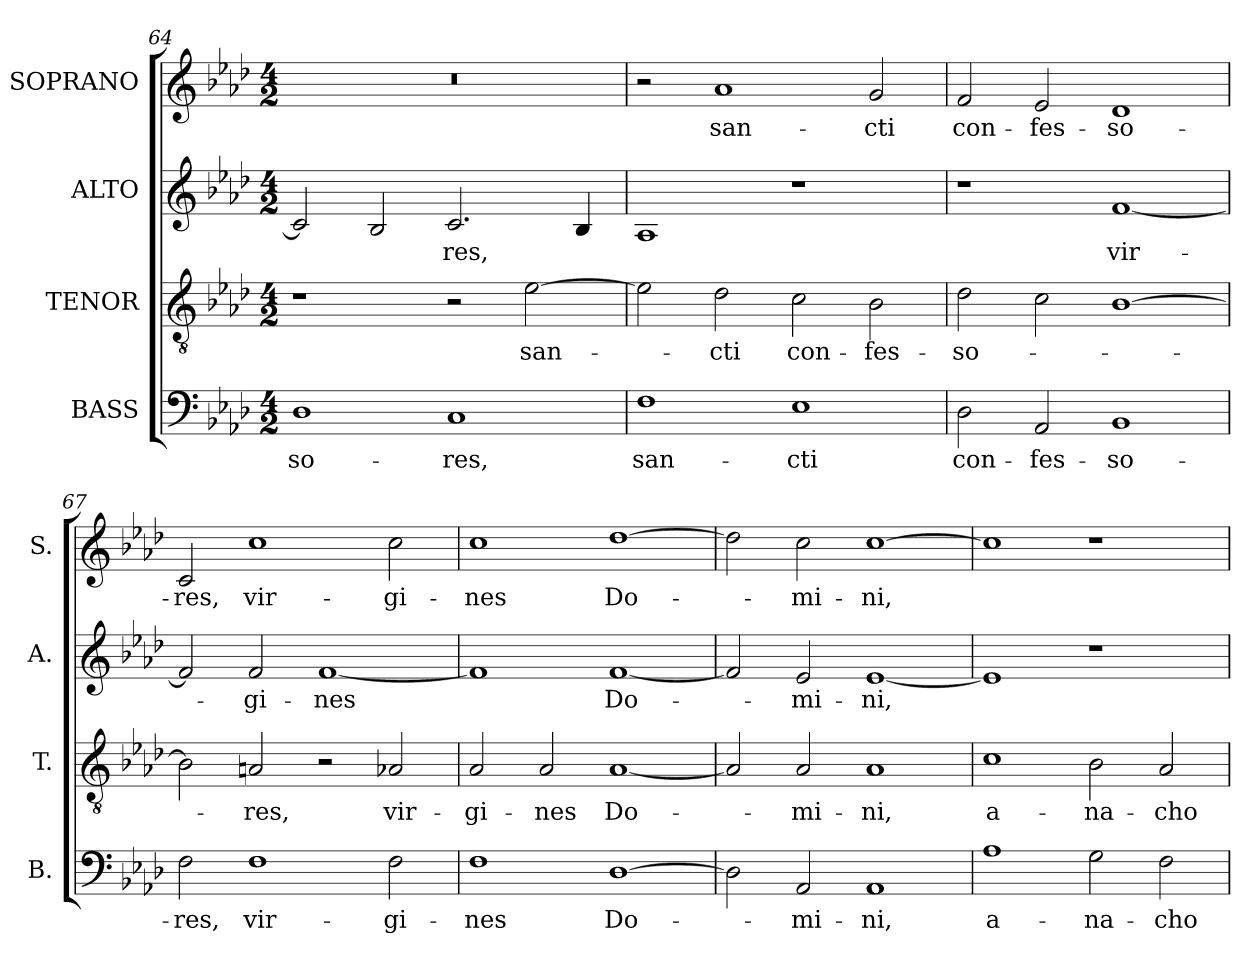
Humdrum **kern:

**kern	**text	**kern	**text	**kern	**text	**kern	**text
*part4	*part4	*part3	*part3	*part2	*part2	*part1	*part1
*staff4	*staff4	*staff3	*staff3	*staff2	*staff2	*staff1	*staff1
*I"BASS	*	*I"TENOR	*	*I"ALTO	*	*I"SOPRANO	*
*I'B.	*	*I'T.	*	*I'A.	*	*I'S.	*
*clefF4	*	*clefGv2	*	*clefG2	*	*clefG2	*
*	*	*ITrd7c12	*	*	*	*	*
*k[b-e-a-d-]	*	*k[b-e-a-d-]	*	*k[b-e-a-d-]	*	*k[b-e-a-d-]	*
*A-:	*	*A-:	*	*A-:	*	*A-:	*
*M4/2	*	*M4/2	*	*M4/2	*	*M4/2	*
=64	=64	=64	=64	=64	=64	=64	=64
!	!LO:LY:b:color=#000000	!	!	!	!	!LO:N:vis=1	!
1D-i	-so-	1r	.	2ci/]	.	0r	.
.	.	.	.	2B-i/	.	.	.
!	!LO:LY:b:color=#000000	!	!	!	!	!	!
!	!	!	!	!	!LO:LY:b:color=#000000	!	!
1Ci	-res,	2r	.	2.ci/	-res,	.	.
!	!	!	!LO:LY:b:color=#000000	!	!	!	!
.	.	[2E-i\	san-	.	.	.	.
.	.	.	.	4B-i/	.	.	.
=65	=65	=65	=65	=65	=65	=65	=65
!	!LO:LY:b:color=#000000	!	!	!	!	!	!
1Fi	san-	2E-i\]	.	1A-i	.	2r	.
!	!	!	!LO:LY:b:color=#000000	!	!	!	!
!	!	!	!	!	!	!	!LO:LY:b:color=#000000
.	.	2D-i\	-cti	.	.	1a-i	san-
!	!LO:LY:b:color=#000000	!	!	!	!	!	!
!	!	!	!LO:LY:b:color=#000000	!	!	!	!
1E-i	-cti	2Ci\	con-	1r	.	.	.
!	!	!	!LO:LY:b:color=#000000	!	!	!	!
!	!	!	!	!	!	!	!LO:LY:b:color=#000000
.	.	2BB-i\	-fes-	.	.	2gi/	-cti
!!LO:PB:g=z
=66	=66	=66	=66	=66	=66	=66	=66
!	!LO:LY:b:color=#000000	!	!	!	!	!	!
!	!	!	!LO:LY:b:color=#000000	!	!	!	!
!	!	!	!	!	!	!	!LO:LY:b:color=#000000
2D-i\	con-	2D-i\	-so-	1r	.	2fi/	con-
!	!LO:LY:b:color=#000000	!	!	!	!	!	!
!	!	!	!	!	!	!	!LO:LY:b:color=#000000
2AA-i/	-fes-	2Ci\	.	.	.	2e-i/	-fes-
!	!LO:LY:b:color=#000000	!	!	!	!	!	!
!	!	!	!	!	!LO:LY:b:color=#000000	!	!
!	!	!	!	!	!	!	!LO:LY:b:color=#000000
1BB-i	-so-	[1BB-i	.	[1fi	vir-	1d-i	-so-
=67	=67	=67	=67	=67	=67	=67	=67
!	!LO:LY:b:color=#000000	!	!	!	!	!	!
!	!	!	!	!	!	!	!LO:LY:b:color=#000000
2Fi\	-res,	2BB-i\]	.	2fi/]	.	2ci/	-res,
!	!LO:LY:b:color=#000000	!	!	!	!	!	!
!	!	!	!LO:LY:b:color=#000000	!	!	!	!
!	!	!	!	!	!LO:LY:b:color=#000000	!	!
!	!	!	!	!	!	!	!LO:LY:b:color=#000000
1Fi	vir-	2AAni/	-res,	2fi/	-gi-	1cci	vir-
!	!	!	!	!	!LO:LY:b:color=#000000	!	!
.	.	2r	.	[1fi	-nes	.	.
!	!LO:LY:b:color=#000000	!	!	!	!	!	!
!	!	!	!LO:LY:b:color=#000000	!	!	!	!
!	!	!	!	!	!	!	!LO:LY:b:color=#000000
2Fi\	-gi-	2AA-Xi/	vir-	.	.	2cci\	-gi-
=68	=68	=68	=68	=68	=68	=68	=68
!	!LO:LY:b:color=#000000	!	!	!	!	!	!
!	!	!	!LO:LY:b:color=#000000	!	!	!	!
!	!	!	!	!	!	!	!LO:LY:b:color=#000000
1Fi	-nes	2AA-i/	-gi-	1fi]	.	1cci	-nes
!	!	!	!LO:LY:b:color=#000000	!	!	!	!
.	.	2AA-i/	-nes	.	.	.	.
!	!LO:LY:b:color=#000000	!	!	!	!	!	!
!	!	!	!LO:LY:b:color=#000000	!	!	!	!
!	!	!	!	!	!LO:LY:b:color=#000000	!	!
!	!	!	!	!	!	!	!LO:LY:b:color=#000000
[1D-i	Do-	[1AA-i	Do-	[1fi	Do-	[1dd-i	Do-
=69	=69	=69	=69	=69	=69	=69	=69
2D-i\]	.	2AA-i/]	.	2fi/]	.	2dd-i\]	.
!	!LO:LY:b:color=#000000	!	!	!	!	!	!
!	!	!	!LO:LY:b:color=#000000	!	!	!	!
!	!	!	!	!	!LO:LY:b:color=#000000	!	!
!	!	!	!	!	!	!	!LO:LY:b:color=#000000
2AA-i/	-mi-	2AA-i/	-mi-	2e-i/	-mi-	2cci\	-mi-
!	!LO:LY:b:color=#000000	!	!	!	!	!	!
!	!	!	!LO:LY:b:color=#000000	!	!	!	!
!	!	!	!	!	!LO:LY:b:color=#000000	!	!
!	!	!	!	!	!	!	!LO:LY:b:color=#000000
1AA-i	-ni,	1AA-i	-ni,	[1e-i	-ni,	[1cci	-ni,
=70	=70	=70	=70	=70	=70	=70	=70
!	!LO:LY:b:color=#000000	!	!	!	!	!	!
!	!	!	!LO:LY:b:color=#000000	!	!	!	!
1A-i	a-	1Ci	a-	1e-i]	.	1cci]	.
!	!LO:LY:b:color=#000000	!	!	!	!	!	!
!	!	!	!LO:LY:b:color=#000000	!	!	!	!
2Gi\	-na-	2BB-i\	-na-	1r	.	1r	.
!	!LO:LY:b:color=#000000	!	!	!	!	!	!
!	!	!	!LO:LY:b:color=#000000	!	!	!	!
2Fi\	-cho-	2AA-i/	-cho-	.	.	.	.
=	=	=	=	=	=	=	=
*-	*-	*-	*-	*-	*-	*-	*-
